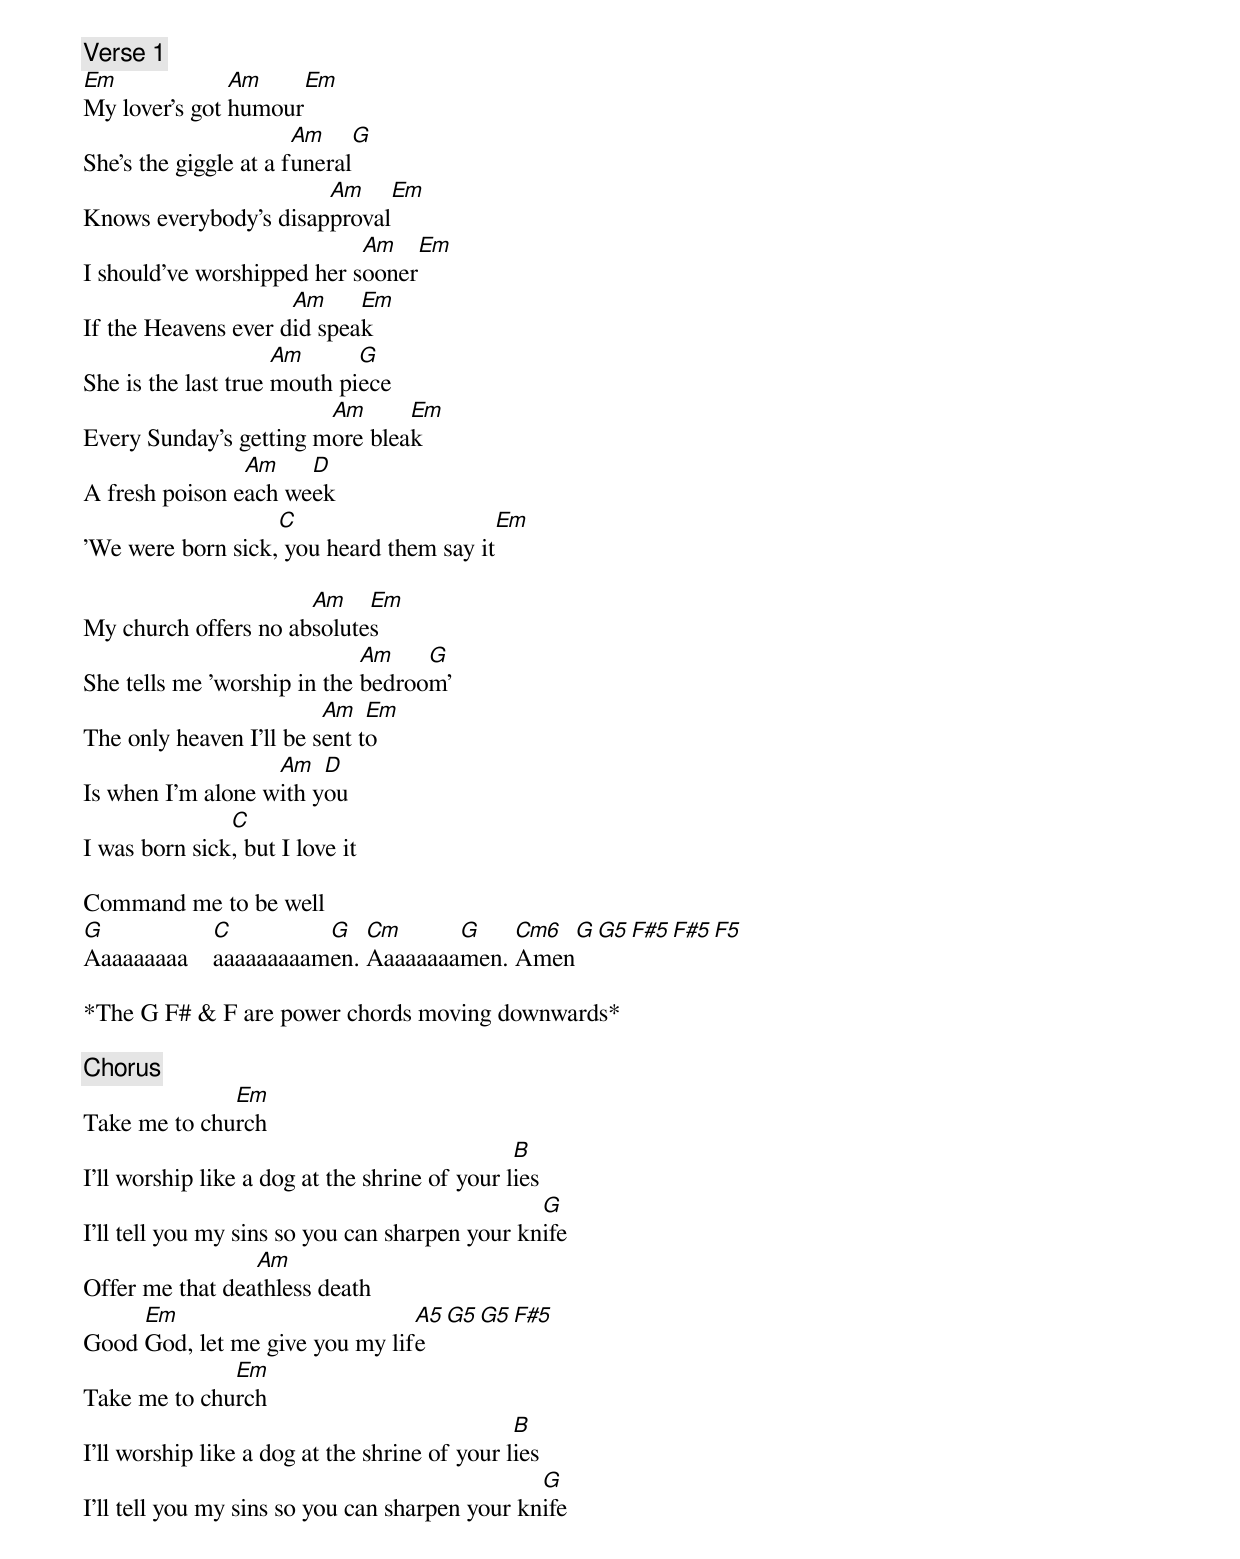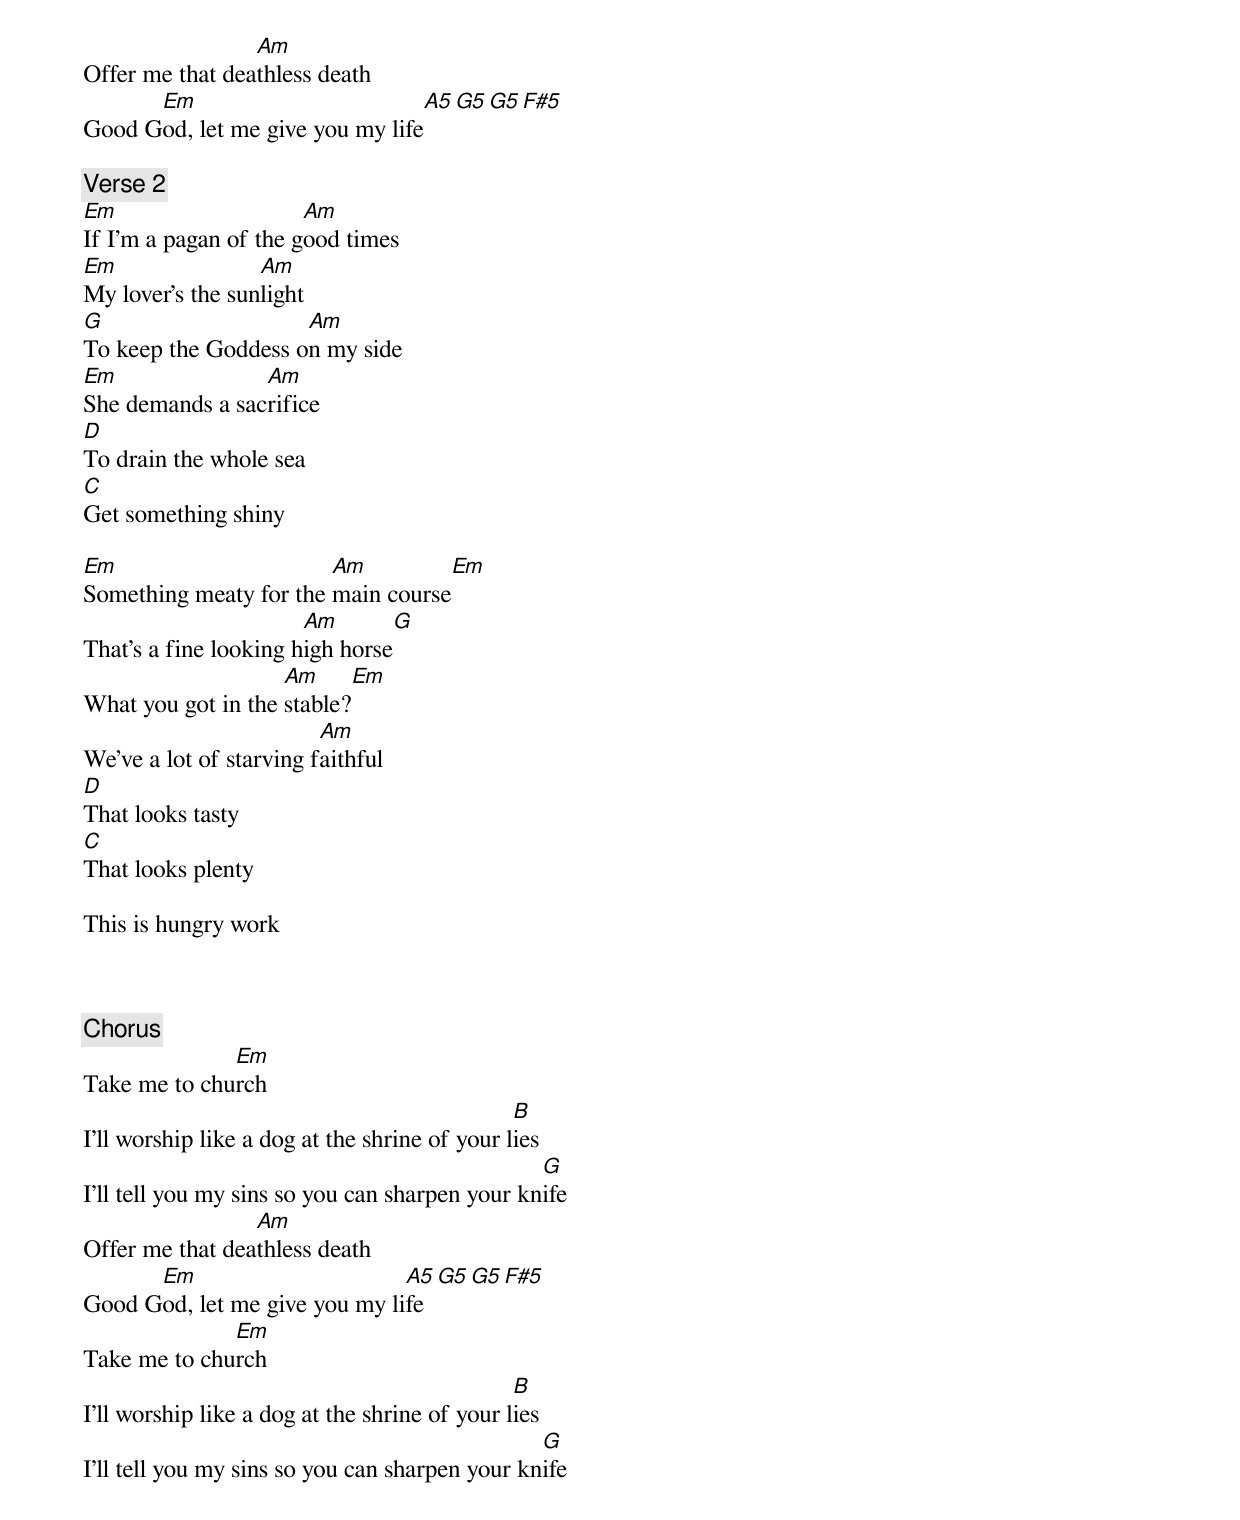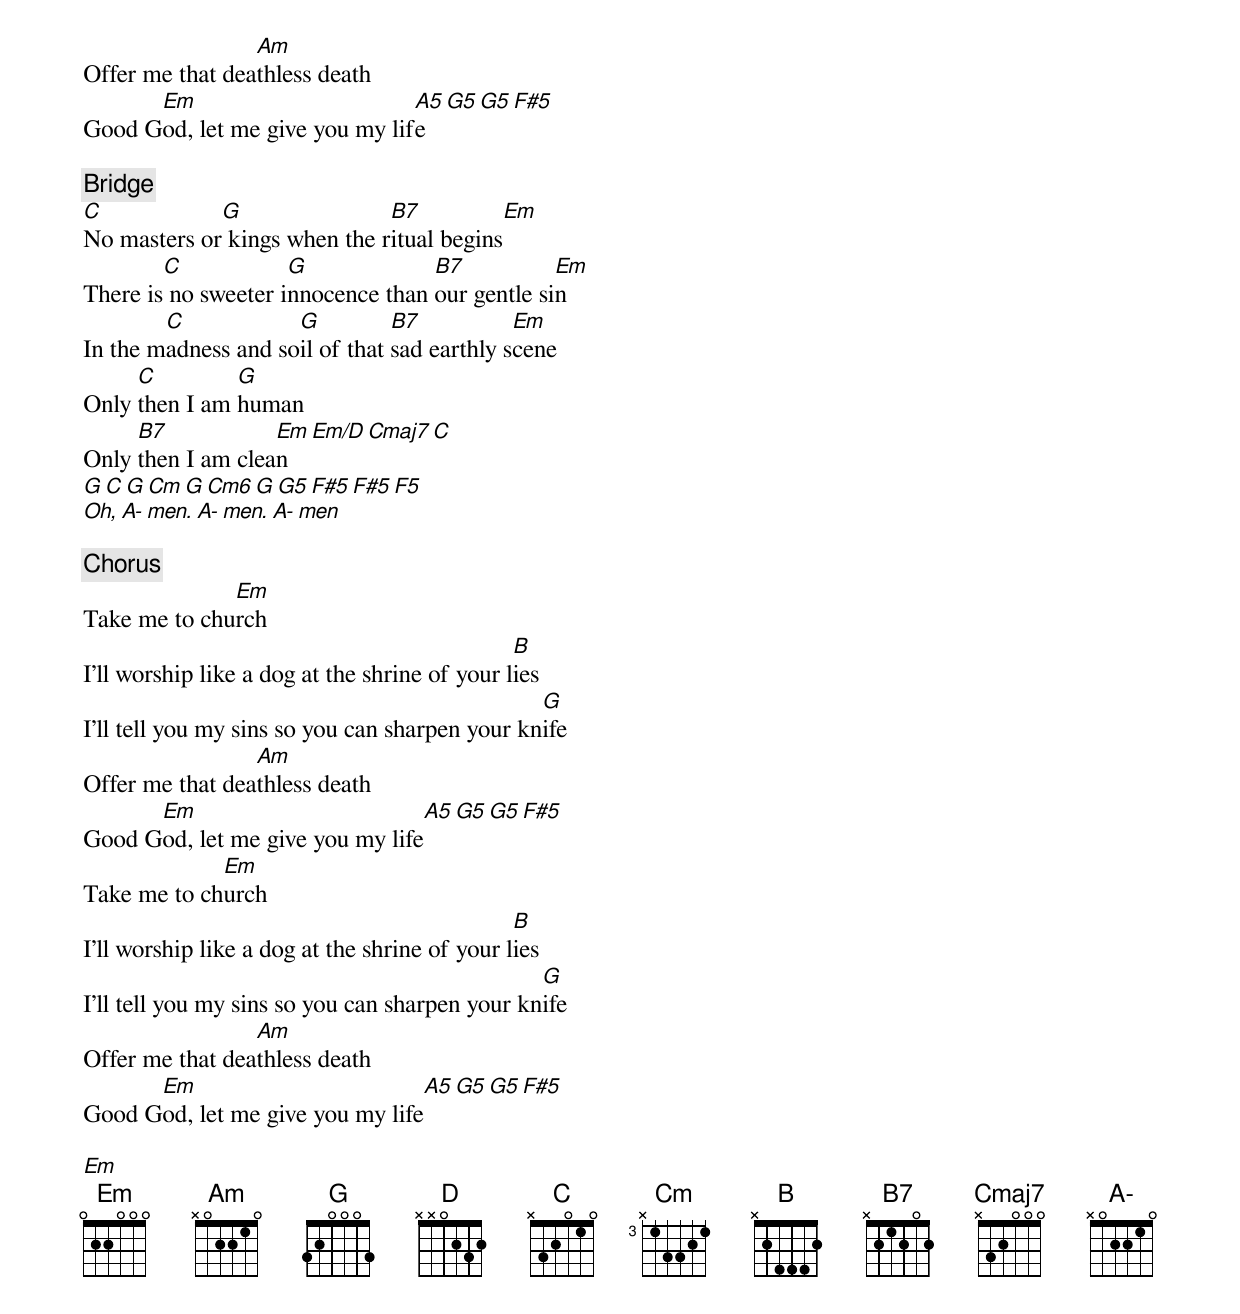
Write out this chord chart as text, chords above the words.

[Verse 1]
Em             Am    Em
My lover's got humour
                       Am     G
She's the giggle at a funeral
                       Am     Em
Knows everybody's disapproval
                            Am    Em
I should've worshipped her sooner
                     Am     Em
If the Heavens ever did speak
                     Am      G
She is the last true mouth piece
                        Am      Em
Every Sunday's getting more bleak
                Am    D
A fresh poison each week
                   C                      Em
'We were born sick, you heard them say it

                      Am    Em
My church offers no absolutes
                             Am    G
She tells me 'worship in the bedroom'
                         Am   Em
The only heaven I'll be sent to
                   Am   D
Is when I'm alone with you
               C
I was born sick, but I love it

Command me to be well
G            C         G   Cm      G    Cm6 G  G5 F#5 F#5 F5
Aaaaaaaaa    aaaaaaaaamen. Aaaaaaaamen. Amen

*The G F# & F are power chords moving downwards*

[Chorus]
              Em
Take me to church
                                               B
I'll worship like a dog at the shrine of your lies
                                                G
I'll tell you my sins so you can sharpen your knife
                 Am
Offer me that deathless death
     Em                         A5 G5 G5 F#5
Good God, let me give you my life
              Em
Take me to church
                                               B
I'll worship like a dog at the shrine of your lies
                                                G
I'll tell you my sins so you can sharpen your knife
                 Am
Offer me that deathless death
      Em                         A5 G5 G5 F#5
Good God, let me give you my life

[Verse 2]
Em                     Am
If I'm a pagan of the good times
Em                Am
My lover's the sunlight
G                    Am
To keep the Goddess on my side
Em               Am
She demands a sacrifice
D
To drain the whole sea
C
Get something shiny

Em                      Am            Em
Something meaty for the main course
                       Am          G
That's a fine looking high horse
                    Am        Em
What you got in the stable?
                         Am
We've a lot of starving faithful
D
That looks tasty
C
That looks plenty

This is hungry work



[Chorus]
              Em
Take me to church
                                               B
I'll worship like a dog at the shrine of your lies
                                                G
I'll tell you my sins so you can sharpen your knife
                 Am
Offer me that deathless death
      Em                       A5 G5 G5 F#5
Good God, let me give you my life
              Em
Take me to church
                                               B
I'll worship like a dog at the shrine of your lies
                                                G
I'll tell you my sins so you can sharpen your knife
                 Am
Offer me that deathless death
      Em                        A5 G5 G5 F#5
Good God, let me give you my life

[Bridge]
C            G                B7           Em
No masters or kings when the ritual begins
        C            G             B7           Em
There is no sweeter innocence than our gentle sin
        C            G          B7           Em
In the madness and soil of that sad earthly scene
     C         G
Only then I am human
     B7            Em   Em/D Cmaj7 C
Only then I am clean
 G  C   G   Cm G    Cm6 G  G5 F#5 F#5 F5
Oh, A- men. A- men. A- men

[Chorus]
              Em
Take me to church
                                               B
I'll worship like a dog at the shrine of your lies
                                                G
I'll tell you my sins so you can sharpen your knife
                 Am
Offer me that deathless death
      Em                          A5 G5 G5 F#5
Good God, let me give you my life
             Em
Take me to church
                                               B
I'll worship like a dog at the shrine of your lies
                                                G
I'll tell you my sins so you can sharpen your knife
                 Am
Offer me that deathless death
      Em                         A5 G5 G5 F#5
Good God, let me give you my life

Em
